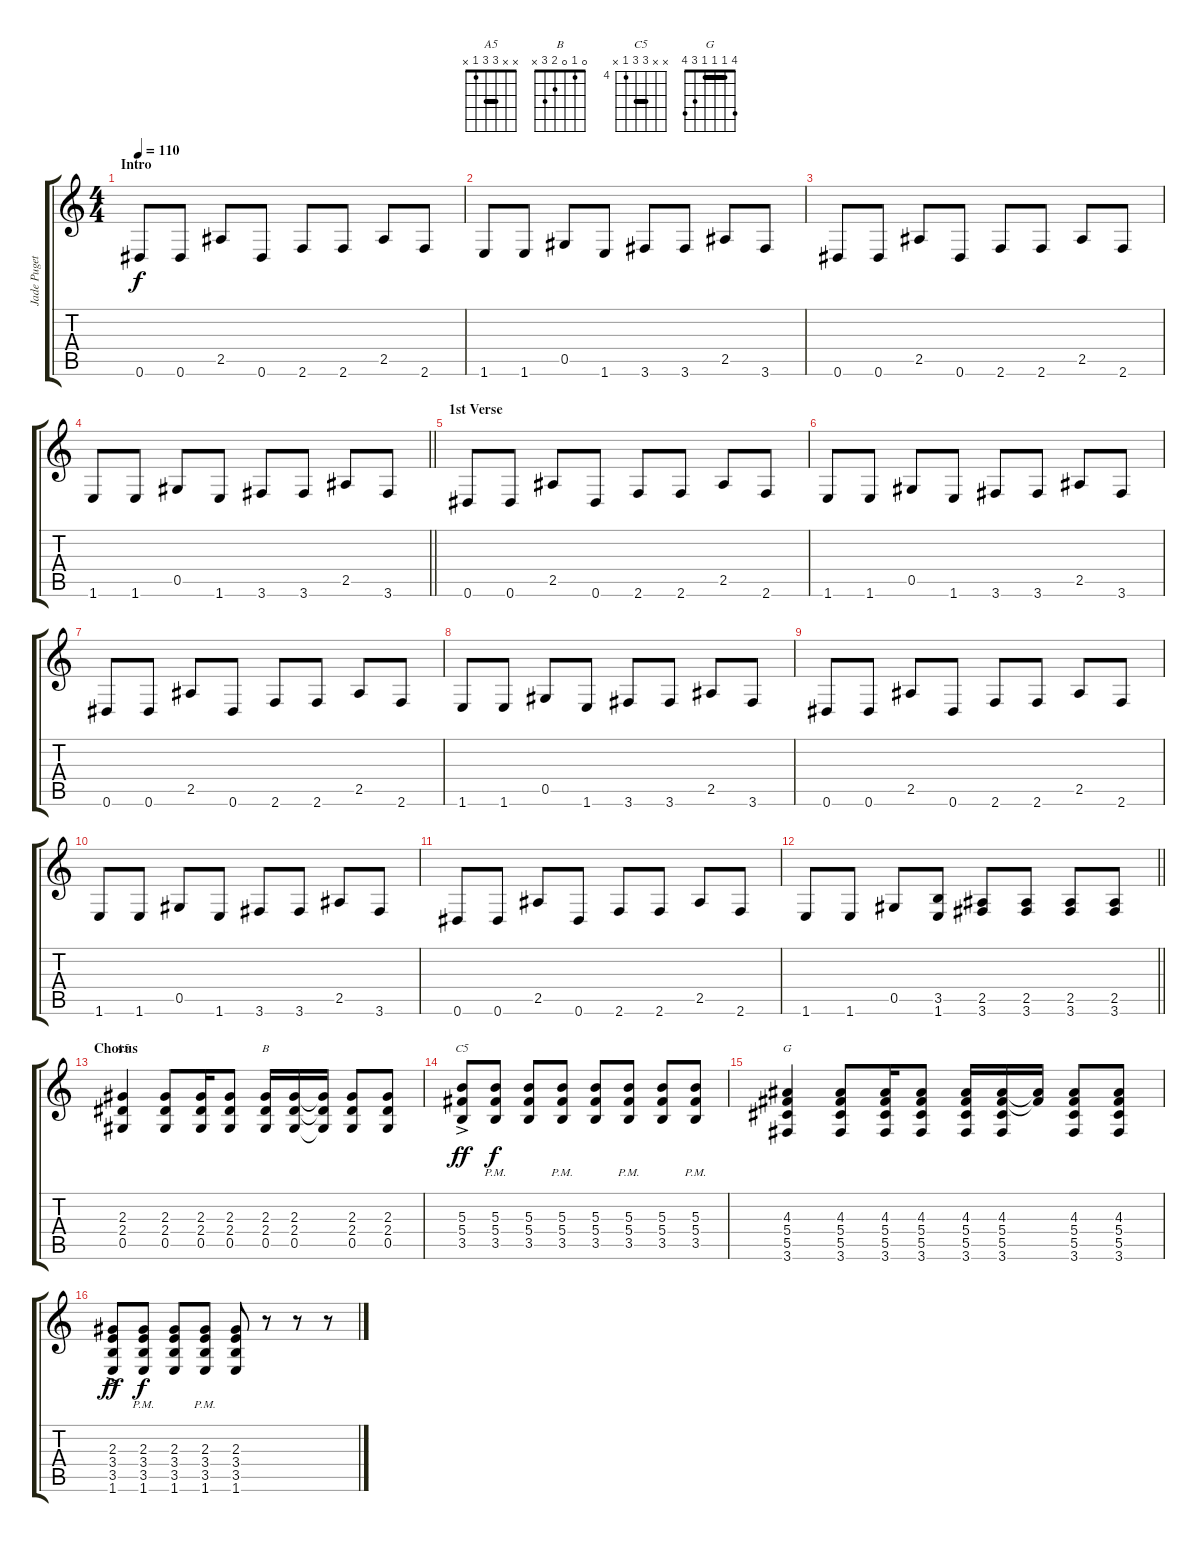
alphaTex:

\track ("Jade Puget (Acoustic)" "Jade Puget") {instrument acousticguitarsteel}
\staff {score tabs}
\tuning (Eb4 Bb3 Gb3 Db3 Ab2 Eb2) {hide}
\chord ("A5" x x 3 3 1 x) {barre 3}
\chord ("B" 0 1 0 2 3 x)
\chord ("C5" x x 6 6 4 x) {firstfret 4 barre 6}
\chord ("G" 4 1 1 1 3 4) {barre 1}
\ts (4 4)
\section ("" "Intro ")
\tempo 110
\clef g2
\ks c
0.6.8{dy f instrument acousticguitarsteel} 0.6.8 2.5.8 0.6.8 2.6.8 2.6.8 2.5.8 2.6.8 |
1.6.8 1.6.8 0.5.8 1.6.8 3.6.8 3.6.8 2.5.8 3.6.8 |
0.6.8 0.6.8 2.5.8 0.6.8 2.6.8 2.6.8 2.5.8 2.6.8 |
\barLineRight lightlight
1.6.8 1.6.8 0.5.8 1.6.8 3.6.8 3.6.8 2.5.8 3.6.8 |
\section ("" "1st Verse")
0.6.8 0.6.8 2.5.8 0.6.8 2.6.8 2.6.8 2.5.8 2.6.8 |
1.6.8 1.6.8 0.5.8 1.6.8 3.6.8 3.6.8 2.5.8 3.6.8 |
0.6.8 0.6.8 2.5.8 0.6.8 2.6.8 2.6.8 2.5.8 2.6.8 |
1.6.8 1.6.8 0.5.8 1.6.8 3.6.8 3.6.8 2.5.8 3.6.8 |
0.6.8 0.6.8 2.5.8 0.6.8 2.6.8 2.6.8 2.5.8 2.6.8 |
1.6.8 1.6.8 0.5.8 1.6.8 3.6.8 3.6.8 2.5.8 3.6.8 |
0.6.8 0.6.8 2.5.8 0.6.8 2.6.8 2.6.8 2.5.8 2.6.8 |
\barLineRight lightlight
1.6.8 1.6.8 0.5.8 (3.5 1.6).8 (2.5 3.6).8 (2.5 3.6).8 (2.5 3.6).8 (2.5 3.6).8 |
\section ("" "Chorus")
(2.3 2.4 0.5).4{ch "A5"} (2.3 2.4 0.5).8 (2.3 2.4 0.5).16 (2.3 2.4 0.5).8 (2.3 2.4 0.5).16{ch "B"} (2.3 2.4 0.5).16 (2.3{t} 2.4{t} 0.5{t}).16 (2.3 2.4 0.5).8 (2.3 2.4 0.5).8 |
(5.3 5.4 3.5{ac}).8{ch "C5" dy ff} (5.3{pm} 5.4{pm} 3.5{pm}).8{dy f} (5.3 5.4 3.5).8 (5.3{pm} 5.4{pm} 3.5{pm}).8 (5.3 5.4 3.5).8 (5.3{pm} 5.4{pm} 3.5{pm}).8 (5.3 5.4 3.5).8 (5.3{pm} 5.4{pm} 3.5{pm}).8 |
(4.3 5.4 5.5 3.6).4{ch "G"} (4.3 5.4 5.5 3.6).8 (4.3 5.4 5.5 3.6).16 (4.3 5.4 5.5 3.6).8 (4.3 5.4 5.5 3.6).16 (4.3 5.4 5.5 3.6).16 (4.3{t} 5.4{t}).16 (4.3 5.4 5.5 3.6).8 (4.3 5.4 5.5 3.6).8 |
(2.3 3.4 3.5{ac} 1.6).8{dy ff} (2.3{pm} 3.4{pm} 3.5{pm} 1.6).8{dy f} (2.3 3.4 3.5 1.6).8 (2.3{pm} 3.4{pm} 3.5{pm} 1.6).8 (2.3 3.4 3.5 1.6).8 r.8 r.8 r.8
